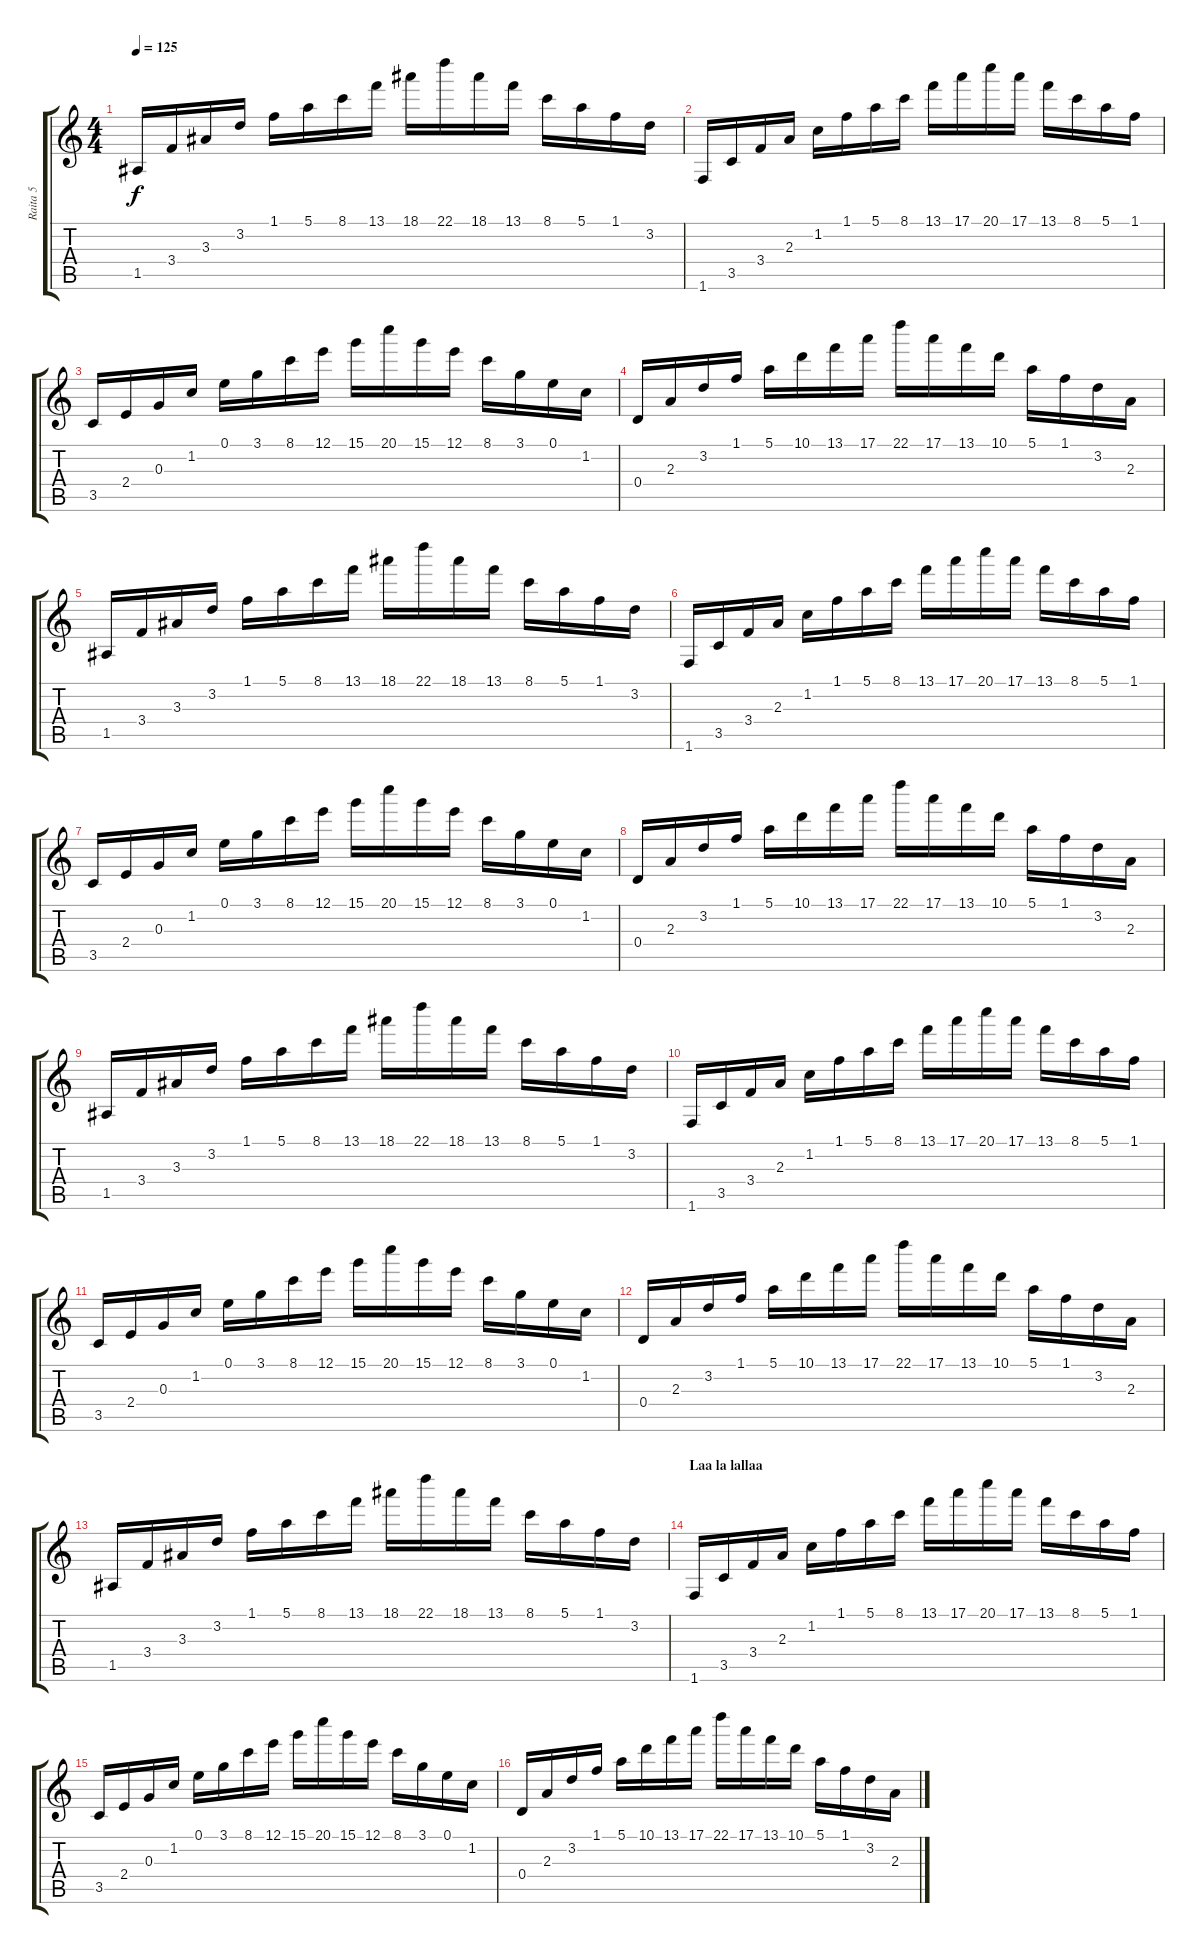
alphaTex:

\track ("Raita 5" "Raita 5") {instrument banjo}
\staff {score tabs}
\tuning (E4 B3 G3 D3 A2 E2) {hide}
\displaytranspose 12
\ts (4 4)
\tempo 125
\clef g2
\ks c
1.5.16{dy f} 3.4.16 3.3.16 3.2.16 1.1.16 5.1.16 8.1.16 13.1.16 18.1.16 22.1.16 18.1.16 13.1.16 8.1.16 5.1.16 1.1.16 3.2.16 |
1.6.16{volume 8 balance 16 instrument sitar} 3.5.16 3.4.16 2.3.16 1.2.16 1.1.16 5.1.16 8.1.16 13.1.16 17.1.16 20.1.16 17.1.16 13.1.16 8.1.16 5.1.16 1.1.16 |
3.5.16 2.4.16 0.3.16 1.2.16 0.1.16 3.1.16 8.1.16 12.1.16 15.1.16 20.1.16 15.1.16 12.1.16 8.1.16 3.1.16 0.1.16 1.2.16 |
0.4.16 2.3.16 3.2.16 1.1.16 5.1.16 10.1.16 13.1.16 17.1.16 22.1.16 17.1.16 13.1.16 10.1.16 5.1.16 1.1.16 3.2.16 2.3.16 |
1.5.16 3.4.16 3.3.16 3.2.16 1.1.16 5.1.16 8.1.16 13.1.16 18.1.16 22.1.16 18.1.16 13.1.16 8.1.16 5.1.16 1.1.16 3.2.16 |
1.6.16{volume 8 balance 16 instrument sitar} 3.5.16 3.4.16 2.3.16 1.2.16 1.1.16 5.1.16 8.1.16 13.1.16 17.1.16 20.1.16 17.1.16 13.1.16 8.1.16 5.1.16 1.1.16 |
3.5.16 2.4.16 0.3.16 1.2.16 0.1.16 3.1.16 8.1.16 12.1.16 15.1.16 20.1.16 15.1.16 12.1.16 8.1.16 3.1.16 0.1.16 1.2.16 |
0.4.16 2.3.16 3.2.16 1.1.16 5.1.16 10.1.16 13.1.16 17.1.16 22.1.16 17.1.16 13.1.16 10.1.16 5.1.16 1.1.16 3.2.16 2.3.16 |
1.5.16 3.4.16 3.3.16 3.2.16 1.1.16 5.1.16 8.1.16 13.1.16 18.1.16 22.1.16 18.1.16 13.1.16 8.1.16 5.1.16 1.1.16 3.2.16 |
1.6.16{volume 8 balance 16 instrument sitar} 3.5.16 3.4.16 2.3.16 1.2.16 1.1.16 5.1.16 8.1.16 13.1.16 17.1.16 20.1.16 17.1.16 13.1.16 8.1.16 5.1.16 1.1.16 |
3.5.16 2.4.16 0.3.16 1.2.16 0.1.16 3.1.16 8.1.16 12.1.16 15.1.16 20.1.16 15.1.16 12.1.16 8.1.16 3.1.16 0.1.16 1.2.16 |
0.4.16 2.3.16 3.2.16 1.1.16 5.1.16 10.1.16 13.1.16 17.1.16 22.1.16 17.1.16 13.1.16 10.1.16 5.1.16 1.1.16 3.2.16 2.3.16 |
1.5.16 3.4.16 3.3.16 3.2.16 1.1.16 5.1.16 8.1.16 13.1.16 18.1.16 22.1.16 18.1.16 13.1.16 8.1.16 5.1.16 1.1.16 3.2.16 |
\section ("" "Laa la lallaa")
1.6.16{volume 8 balance 16 instrument sitar} 3.5.16 3.4.16 2.3.16 1.2.16 1.1.16 5.1.16 8.1.16 13.1.16 17.1.16 20.1.16 17.1.16 13.1.16 8.1.16 5.1.16 1.1.16 |
3.5.16 2.4.16 0.3.16 1.2.16 0.1.16 3.1.16 8.1.16 12.1.16 15.1.16 20.1.16 15.1.16 12.1.16 8.1.16 3.1.16 0.1.16 1.2.16 |
0.4.16 2.3.16 3.2.16 1.1.16 5.1.16 10.1.16 13.1.16 17.1.16 22.1.16 17.1.16 13.1.16 10.1.16 5.1.16 1.1.16 3.2.16 2.3.16
